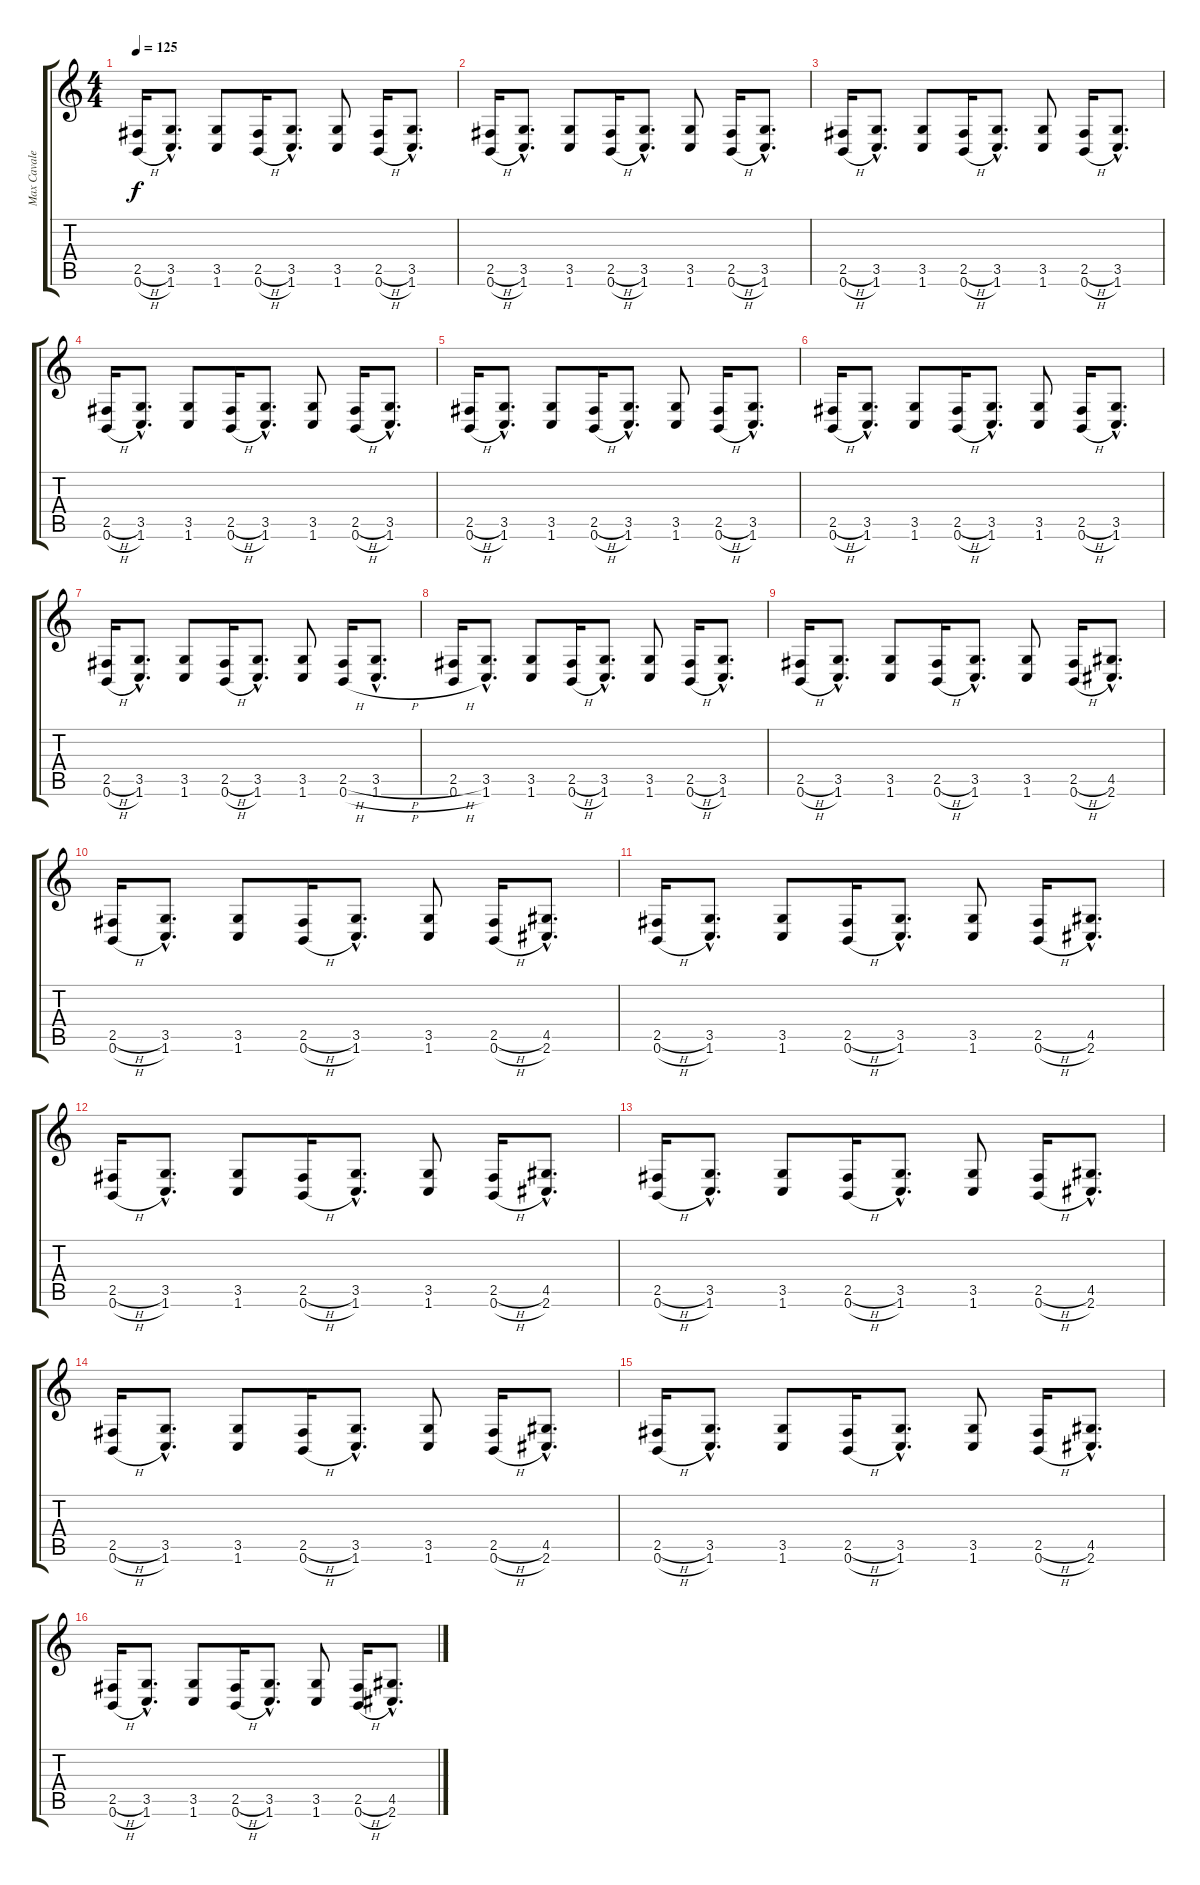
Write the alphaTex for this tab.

\track ("Max Cavalera" "Max Cavale") {instrument distortionguitar}
\staff {score tabs}
\tuning (B3 Gb3 D3 A2 E2 B1) {hide}
\ts (4 4)
\tempo 125
\clef g2
\ks c
(2.5{h} 0.6{h}).16{dy f instrument distortionguitar} (3.5{hac} 1.6{hac}).8{d} (3.5 1.6).8 (2.5{h} 0.6{h}).16 (3.5{hac} 1.6{hac}).8{d} (3.5 1.6).8 (2.5{h} 0.6{h}).16 (3.5{hac} 1.6{hac}).8{d} |
(2.5{h} 0.6{h}).16 (3.5{hac} 1.6{hac}).8{d} (3.5 1.6).8 (2.5{h} 0.6{h}).16 (3.5{hac} 1.6{hac}).8{d} (3.5 1.6).8 (2.5{h} 0.6{h}).16 (3.5{hac} 1.6{hac}).8{d} |
(2.5{h} 0.6{h}).16 (3.5{hac} 1.6{hac}).8{d} (3.5 1.6).8 (2.5{h} 0.6{h}).16 (3.5{hac} 1.6{hac}).8{d} (3.5 1.6).8 (2.5{h} 0.6{h}).16 (3.5{hac} 1.6{hac}).8{d} |
(2.5{h} 0.6{h}).16 (3.5{hac} 1.6{hac}).8{d} (3.5 1.6).8 (2.5{h} 0.6{h}).16 (3.5{hac} 1.6{hac}).8{d} (3.5 1.6).8 (2.5{h} 0.6{h}).16 (3.5{hac} 1.6{hac}).8{d} |
(2.5{h} 0.6{h}).16 (3.5{hac} 1.6{hac}).8{d} (3.5 1.6).8 (2.5{h} 0.6{h}).16 (3.5{hac} 1.6{hac}).8{d} (3.5 1.6).8 (2.5{h} 0.6{h}).16 (3.5{hac} 1.6{hac}).8{d} |
(2.5{h} 0.6{h}).16 (3.5{hac} 1.6{hac}).8{d} (3.5 1.6).8 (2.5{h} 0.6{h}).16 (3.5{hac} 1.6{hac}).8{d} (3.5 1.6).8 (2.5{h} 0.6{h}).16 (3.5{hac} 1.6{hac}).8{d} |
(2.5{h} 0.6{h}).16 (3.5{hac} 1.6{hac}).8{d} (3.5 1.6).8 (2.5{h} 0.6{h}).16 (3.5{hac} 1.6{hac}).8{d} (3.5 1.6).8 (2.5{h} 0.6{h}).16 (3.5{h hac} 1.6{h hac}).8{d} |
(2.5{h} 0.6{h}).16 (3.5{hac} 1.6{hac}).8{d} (3.5 1.6).8 (2.5{h} 0.6{h}).16 (3.5{hac} 1.6{hac}).8{d} (3.5 1.6).8 (2.5{h} 0.6{h}).16 (3.5{hac} 1.6{hac}).8{d} |
(2.5{h} 0.6{h}).16 (3.5{hac} 1.6{hac}).8{d} (3.5 1.6).8 (2.5{h} 0.6{h}).16 (3.5{hac} 1.6{hac}).8{d} (3.5 1.6).8 (2.5{h} 0.6{h}).16 (4.5{hac} 2.6{hac}).8{d} |
(2.5{h} 0.6{h}).16 (3.5{hac} 1.6{hac}).8{d} (3.5 1.6).8 (2.5{h} 0.6{h}).16 (3.5{hac} 1.6{hac}).8{d} (3.5 1.6).8 (2.5{h} 0.6{h}).16 (4.5{hac} 2.6{hac}).8{d} |
(2.5{h} 0.6{h}).16 (3.5{hac} 1.6{hac}).8{d} (3.5 1.6).8 (2.5{h} 0.6{h}).16 (3.5{hac} 1.6{hac}).8{d} (3.5 1.6).8 (2.5{h} 0.6{h}).16 (4.5{hac} 2.6{hac}).8{d} |
(2.5{h} 0.6{h}).16 (3.5{hac} 1.6{hac}).8{d} (3.5 1.6).8 (2.5{h} 0.6{h}).16 (3.5{hac} 1.6{hac}).8{d} (3.5 1.6).8 (2.5{h} 0.6{h}).16 (4.5{hac} 2.6{hac}).8{d} |
(2.5{h} 0.6{h}).16 (3.5{hac} 1.6{hac}).8{d} (3.5 1.6).8 (2.5{h} 0.6{h}).16 (3.5{hac} 1.6{hac}).8{d} (3.5 1.6).8 (2.5{h} 0.6{h}).16 (4.5{hac} 2.6{hac}).8{d} |
(2.5{h} 0.6{h}).16 (3.5{hac} 1.6{hac}).8{d} (3.5 1.6).8 (2.5{h} 0.6{h}).16 (3.5{hac} 1.6{hac}).8{d} (3.5 1.6).8 (2.5{h} 0.6{h}).16 (4.5{hac} 2.6{hac}).8{d} |
(2.5{h} 0.6{h}).16 (3.5{hac} 1.6{hac}).8{d} (3.5 1.6).8 (2.5{h} 0.6{h}).16 (3.5{hac} 1.6{hac}).8{d} (3.5 1.6).8 (2.5{h} 0.6{h}).16 (4.5{hac} 2.6{hac}).8{d} |
(2.5{h} 0.6{h}).16 (3.5{hac} 1.6{hac}).8{d} (3.5 1.6).8 (2.5{h} 0.6{h}).16 (3.5{hac} 1.6{hac}).8{d} (3.5 1.6).8 (2.5{h} 0.6{h}).16 (4.5{hac} 2.6{hac}).8{d}
